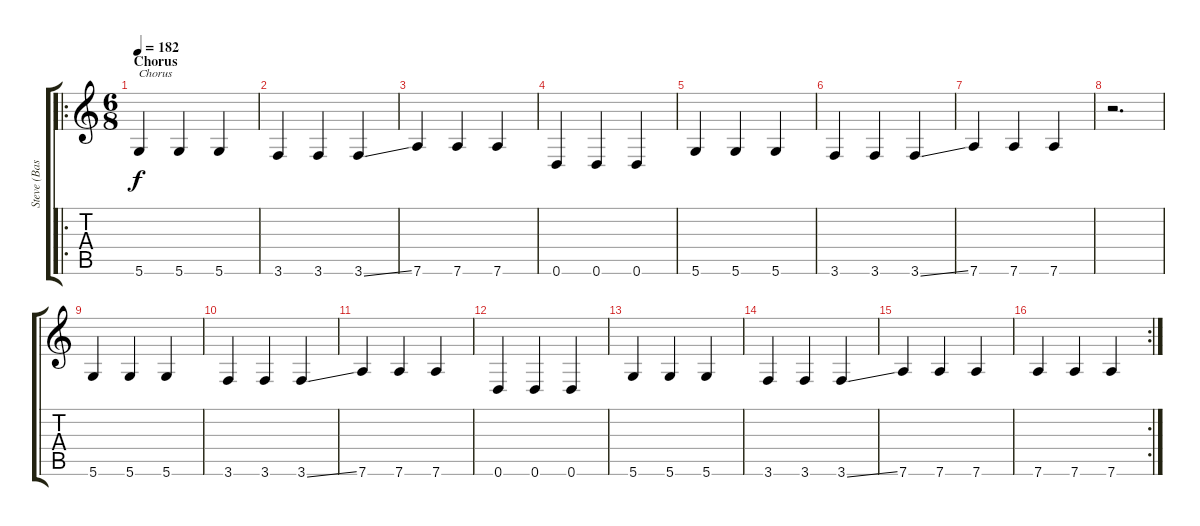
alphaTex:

\track ("Steve (Bass)" "Steve (Bas") {instrument acousticbass}
\staff {score tabs}
\tuning (E4 B3 G3 D3 A2 D2) {hide}
\ro
\ts (6 8)
\section ("" "Chorus")
\tempo 182
\clef g2
\ks c
5.6.4{txt "Chorus" dy f} 5.6.4 5.6.4 |
3.6.4 3.6.4 3.6{ss}.4 |
7.6.4 7.6.4 7.6.4 |
0.6.4 0.6.4 0.6.4 |
5.6.4 5.6.4 5.6.4 |
3.6.4 3.6.4 3.6{ss}.4 |
7.6.4 7.6.4 7.6.4 |
r.2{d} |
5.6.4 5.6.4 5.6.4 |
3.6.4 3.6.4 3.6{ss}.4 |
7.6.4 7.6.4 7.6.4 |
0.6.4 0.6.4 0.6.4 |
5.6.4 5.6.4 5.6.4 |
3.6.4 3.6.4 3.6{ss}.4 |
7.6.4 7.6.4 7.6.4 |
\rc 2
7.6.4 7.6.4 7.6.4
